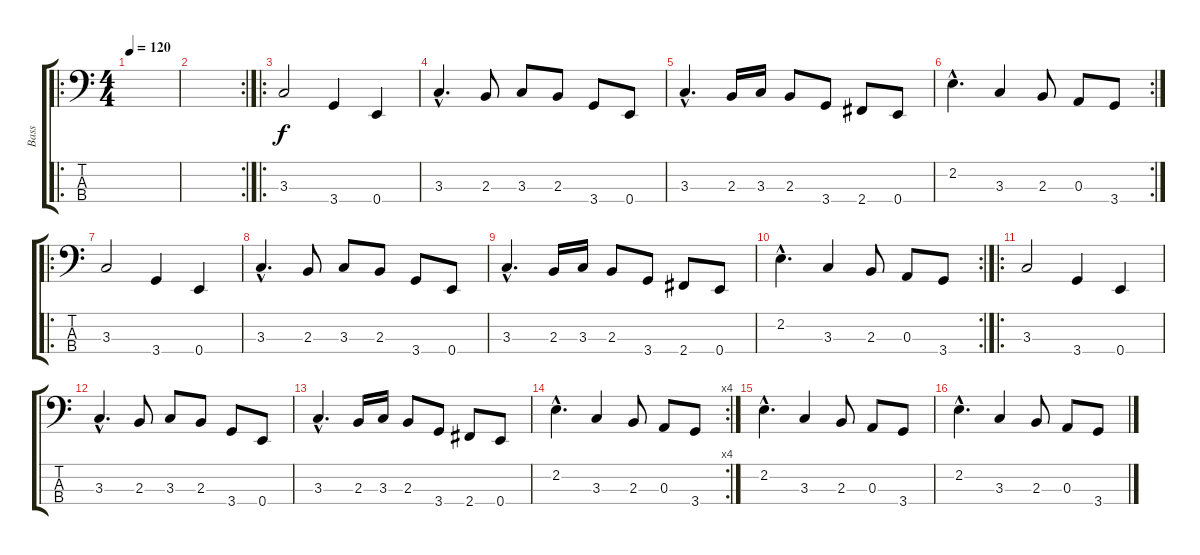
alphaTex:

\track ("Bass" "Bass") {instrument electricbassfinger}
\staff {score tabs}
\tuning (G2 D2 A1 E1) {hide}
\ro
\ts (4 4)
\tempo 120
\clef f4
\ks c
|
\rc 2
|
\ro
3.3.2 3.4.4 0.4.4 |
3.3{hac}.4{d} 2.3.8 3.3.8 2.3.8 3.4.8 0.4.8 |
3.3{hac}.4{d} 2.3.16 3.3.16 2.3.8 3.4.8 2.4.8 0.4.8 |
\rc 2
2.2{hac}.4{d} 3.3.4 2.3.8 0.3.8 3.4.8 |
\ro
3.3.2 3.4.4 0.4.4 |
3.3{hac}.4{d} 2.3.8 3.3.8 2.3.8 3.4.8 0.4.8 |
3.3{hac}.4{d} 2.3.16 3.3.16 2.3.8 3.4.8 2.4.8 0.4.8 |
\rc 2
2.2{hac}.4{d} 3.3.4 2.3.8 0.3.8 3.4.8 |
\ro
3.3.2 3.4.4 0.4.4 |
3.3{hac}.4{d} 2.3.8 3.3.8 2.3.8 3.4.8 0.4.8 |
3.3{hac}.4{d} 2.3.16 3.3.16 2.3.8 3.4.8 2.4.8 0.4.8 |
\rc 4
2.2{hac}.4{d} 3.3.4 2.3.8 0.3.8 3.4.8 |
2.2{hac}.4{d} 3.3.4 2.3.8 0.3.8 3.4.8 |
2.2{hac}.4{d} 3.3.4 2.3.8 0.3.8 3.4.8
